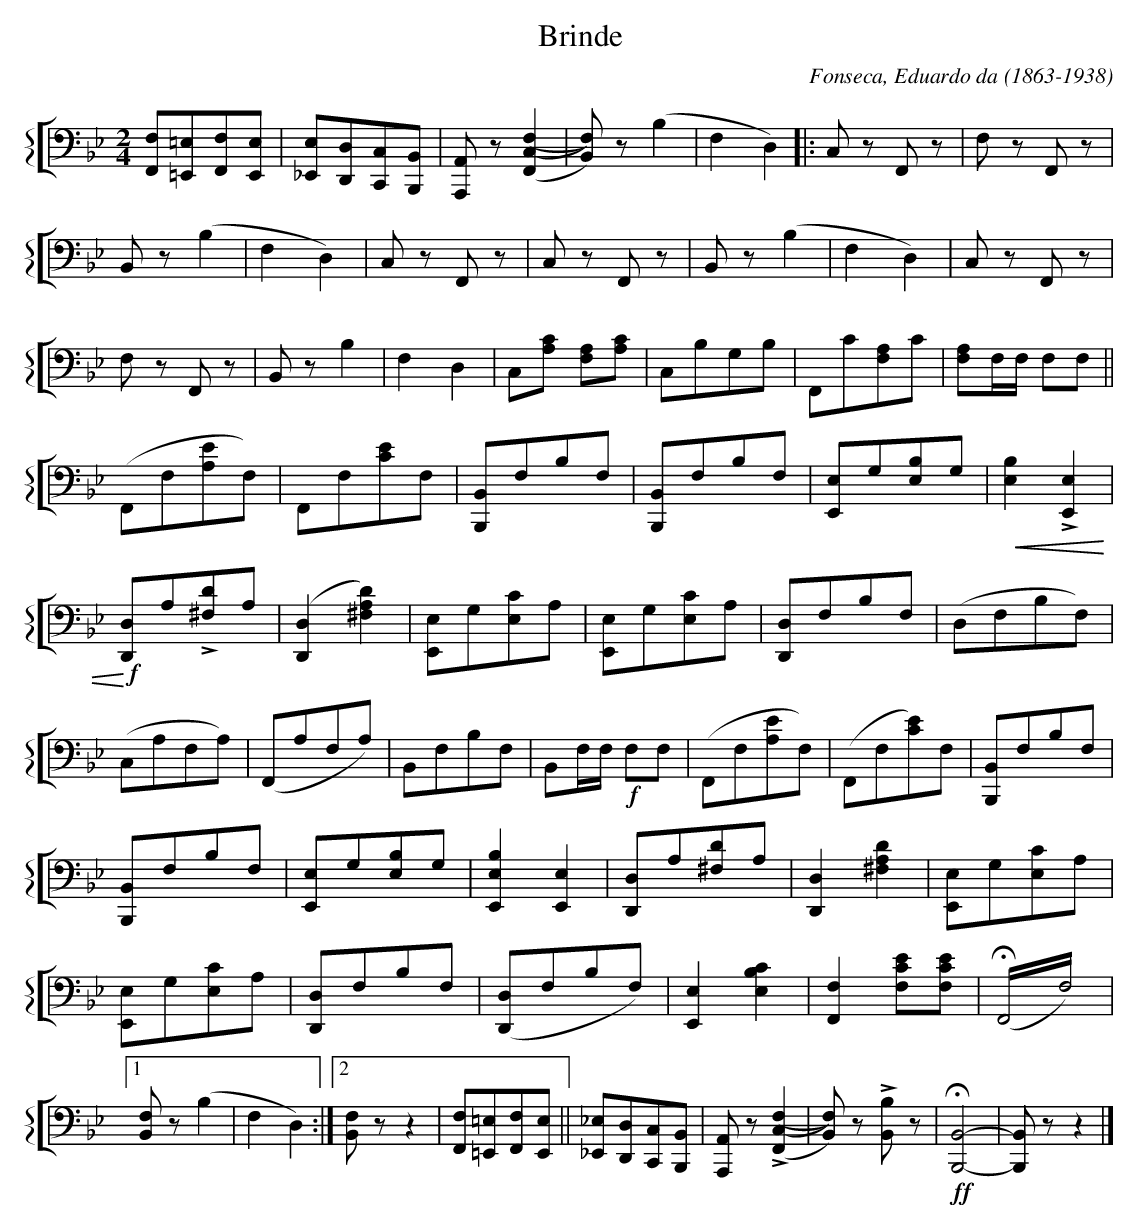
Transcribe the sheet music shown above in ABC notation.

X:1
T:Brinde
C:Fonseca, Eduardo da (1863-1938)
M:2/4
L:1/4
K:Bb
V: 8 clef=bass name="" sname=""
%%staves [{ 8 }]
   [F,,F,]/[=E,,=E,]/[F,,F,]/[E,,E,]/ | [_E,,E,]/[D,,D,]/[C,,C,]/[B,,,B,,]/ | \
   [A,,,A,,]/z/ ([F,,(C,(F,] | [B,,)F,))]/z/ (B, | F, D,) |: \
   C,/z/ F,,/z/ | F,/z/ F,,/z/ | B,,/z/(B, | F, D,) | C,/z/ F,,/z/ |C,/z/ F,,/z/ | \
   B,,/z/(B, | F, D,) | C,/z/ F,,/z/ | F,/z/ F,,/z/ | \
   B,,/z/B,| F,D,| C,/[A,C]/ [F,A,]/[A,C]/ | C,/B,/G,/B,/ | F,,/C/[F,A,]/C/ | \
   [F,A,]/F,//F,// F,/F,/ || \
   (F,,/F,/[A,E]/F,/) | F,,/F,/[CE]/F,/ | [B,,,B,,]/F,/B,/F,/ | [B,,,B,,]/F,/B,/F,/ | \
   [E,,E,]/G,/[E,B,]/G,/ | !<(![E,B,]  !>![E,,E,] | !<)!!f! [D,,D,]/A,/!>![^F,D]/A,/ | \
   ([D,,D,][^F,A,D]) | [E,,E,]/G,/[E,C]/A,/ | [E,,E,]/G,/[E,C]/A,/ | [D,,D,]/F,/B,/F,/ | \
   ([D,]/F,/B,/F,/) | (C,/A,/F,/A,/) | (F,,/A,/F,/A,/) | B,,/F,/B,/F,/ | B,,/F,//F,// !f!F,/F,/ | \
   (F,,/F,/[A,E]/F,/) | (F,,/F,/[CE]/)F,/ | [B,,,B,,]/F,/B,/F,/ | [B,,,B,,]/F,/B,/F,/ | \
   [E,,E,]/G,/[E,B,]/G,/ | [E,,E,B,] [E,,E,] | [D,,D,]/A,/[^F,D]/A,/ | \
   [D,,D,][^F,A,D] | [E,,E,]/G,/[E,C]/A,/ | [E,,E,]/G,/[E,C]/A,/ | [D,,D,]/F,/B,/F,/ | \
   ([D,,D,]/F,/B,/F,/) | [E,,E,] [E,B,C] | [F,,F,] [F,CE]/[F,CE]/ | (!fermata!F,,!trem2!F,)\
   |[1 [B,,F,]/z/ (B, | F,D,) :|2 [B,,F,]/z/ z |  [F,,F,]/[=E,,=E,]/[F,,F,]/[E,,E,]/ || \
   [_E,,_E,]/[D,,D,]/[C,,C,]/[B,,,B,,]/ | \
   [A,,,A,,]/z/ (!>![F,,(C,(F,] | [B,,)F,))]/z/ !>![B,,B,]/z/ | !ff!!fermata![B,,,B,,]2-|[B,,,B,,]/z/z |]
